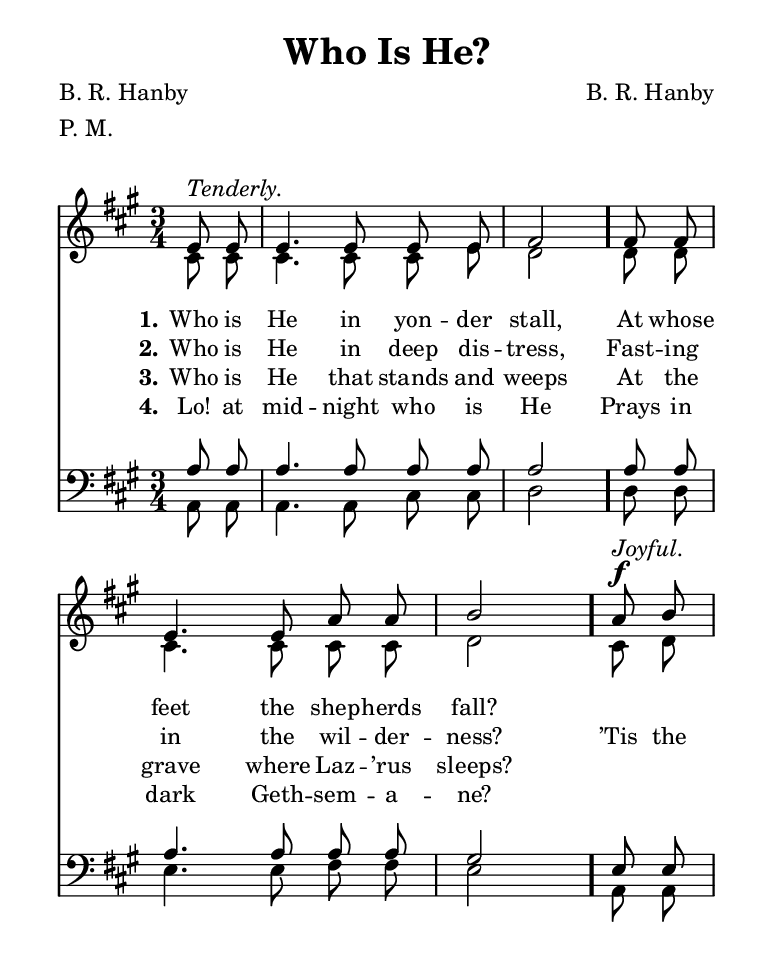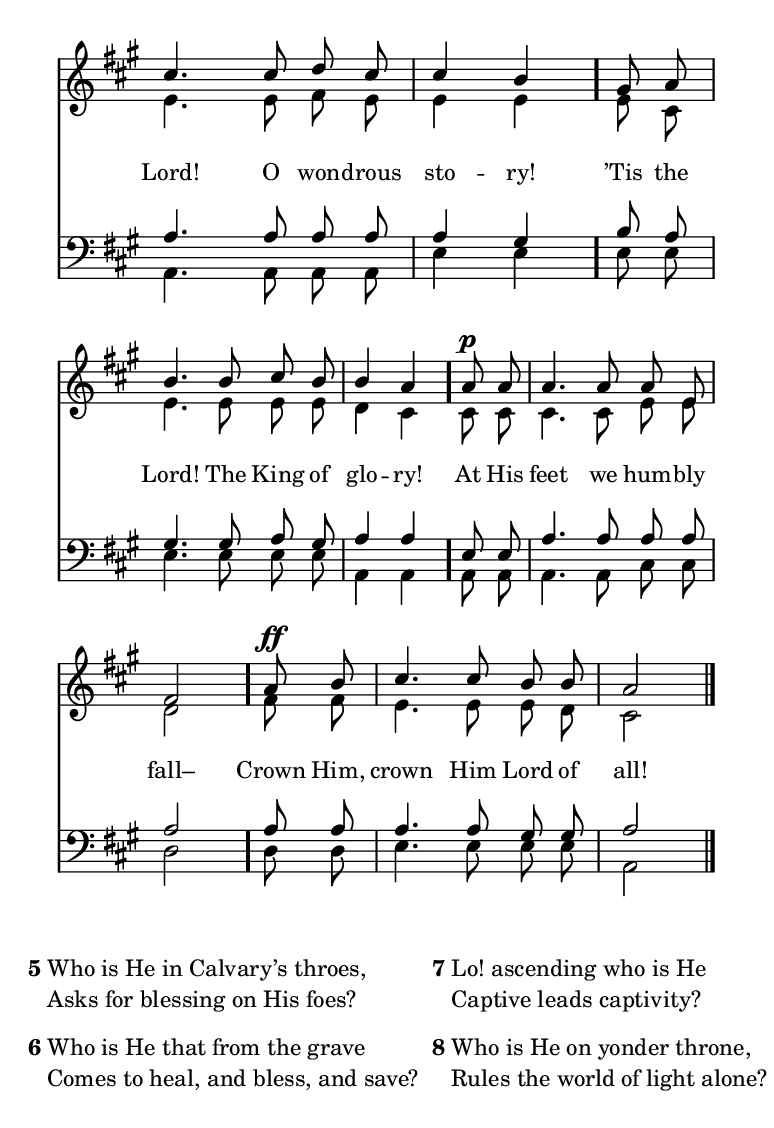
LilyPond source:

\include "common/global.ily"
\paper {
  \include "common/paper.ily"
  ragged-bottom = ##t
}

\header{
  hymnnumber = "289"
  title = "Who Is He?"
  tunename = ""
  meter = "P. M."
  poet = "B. R. Hanby"
  composer = "B. R. Hanby"
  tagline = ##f
}

global = {
  \include "common/overrides.ily"
  \override Staff.TimeSignature.style = #'numbered
  \time 3/4
  \override Score.MetronomeMark.transparent = ##t % hide all fermata changes too
  \tempo 4=80
  \key a \major
  \partial 4
  \autoBeamOff
}

notesSoprano = {
\global
\relative c' {

  e8^\markup\italic Tenderly. e | e4. e8 e8 e8 | fis2
  fis8 fis | e4. e8 a a | b2

  a8^\f^\markup \italic Joyful. b | cis4. cis8 d cis | cis4 b
  gis8 a | b4. b8 cis b | b4 a
  a8^\p a | a4. a8 a e | fis2
  a8^\ff b | cis4. cis8 b b | a2

  \bar "|."

}
}

notesAlto = {
\global
\relative e' {

  cis8 cis | cis4. cis8 cis e | d2
  d8 d | cis4. cis8 cis cis | d2

  cis8 d | e4. e8 fis e | e4 e
  e8 cis | e4. e8 e e | d4 cis
  cis8 cis | cis4. cis8 e e | d2
  fis8 fis | e4. e8 e d | cis2

}
}

notesTenor = {
\global
\relative a {

  a8 a | a4. a8 a a | a2
  a8 a | a4. a8 a a | gis2

  e8 e | a4. a8 a a | a4 gis
  b8 a | gis4. gis8 a gis | a4 a
  e8 e | a4. a8 a a | a2
  a8 a | a4. a8 gis gis | a2

}
}

notesBass = {
\global
\relative f, {

  a8 a | a4. a8 cis cis | d2
  d8 d | e4. e8 fis fis | e2
  a,8 a | a4. a8 a a | e'4 e
  e8 e | e4. e8 e e | a,4 a
  a8 a | a4. a8 cis cis | d2
  d8 d | e4. e8 e e | a,2

}
}

Refrain = \lyricmode {

’Tis the Lord! O won -- drous sto -- ry! \bar "."
’Tis the Lord! The King of glo -- ry! \bar "."
At His feet we hum -- bly fall– \bar "."
Crown Him, crown Him Lord of all! \bar "."

}

wordsA = \lyricmode {
\set stanza = "1."

Who is He in yon -- der stall, \bar "."
At whose feet the shep -- herds fall? \bar "."

}

wordsB = \lyricmode {
\set stanza = "2."

Who is He in deep dis -- tress,
Fast -- ing in the wil -- der -- ness?

\Refrain

}

wordsC = \lyricmode {
\set stanza = "3."

Who is He that stands and weeps
At the grave where Laz -- ’rus sleeps?

}

wordsD = \lyricmode {
\set stanza = "4."

Lo! at mid -- night who is He
Prays in dark Geth -- sem -- a -- ne?

}

wordsE = \markuplist {

\line { Who is He in Calvary’s throes, }
\line { Asks for blessing on His foes? }

}

wordsF = \markuplist {

\line { Who is He that from the grave }
\line { Comes to heal, and bless, and save? }

}

wordsG = \markuplist {

\line { Lo! ascending who is He }
\line { Captive leads captivity? }

}

wordsH = \markuplist {

\line { Who is He on yonder throne, }
\line { Rules the world of light alone? }

}

\score {
  \context ChoirStaff <<
    \context Staff = upper <<
      \set ChoirStaff.systemStartDelimiter = #'SystemStartBar
      \context Voice  = sopranos { \voiceOne << \notesSoprano >> }
      \context Voice  = altos { \voiceTwo << \notesAlto >> }
      \context Lyrics = one   \lyricsto sopranos \wordsA
      \context Lyrics = two   \lyricsto sopranos \wordsB
      \context Lyrics = three \lyricsto sopranos \wordsC
      \context Lyrics = four  \lyricsto sopranos \wordsD
    >>
    \context Staff = men <<
      \clef bass
      \context Voice  = tenors { \voiceOne << \notesTenor >> }
      \context Voice  = basses { \voiceTwo << \notesBass >> }
    >>
  >>
  \layout {
    \include "common/layout.ily"
  }
  \midi{
    \include "common/midi.ily"
  }
}

\noPageBreak

\markup { \fill-line {
  \hspace #0.1
  \column {
  \line{ \bold 5 \column { \wordsE } } \combine \null \vspace #0.4
  \line{ \bold 6 \column { \wordsF } }
  }
  \hspace #0.1
  \column {
  \line{ \bold 7 \column { \wordsG } } \combine \null \vspace #0.4
  \line{ \bold 8 \column { \wordsH } }
  }
  \hspace #0.1
} }

\version "2.19.49"  % necessary for upgrading to future LilyPond versions.

% vi:set et ts=2 sw=2 ai nocindent syntax=lilypond:
